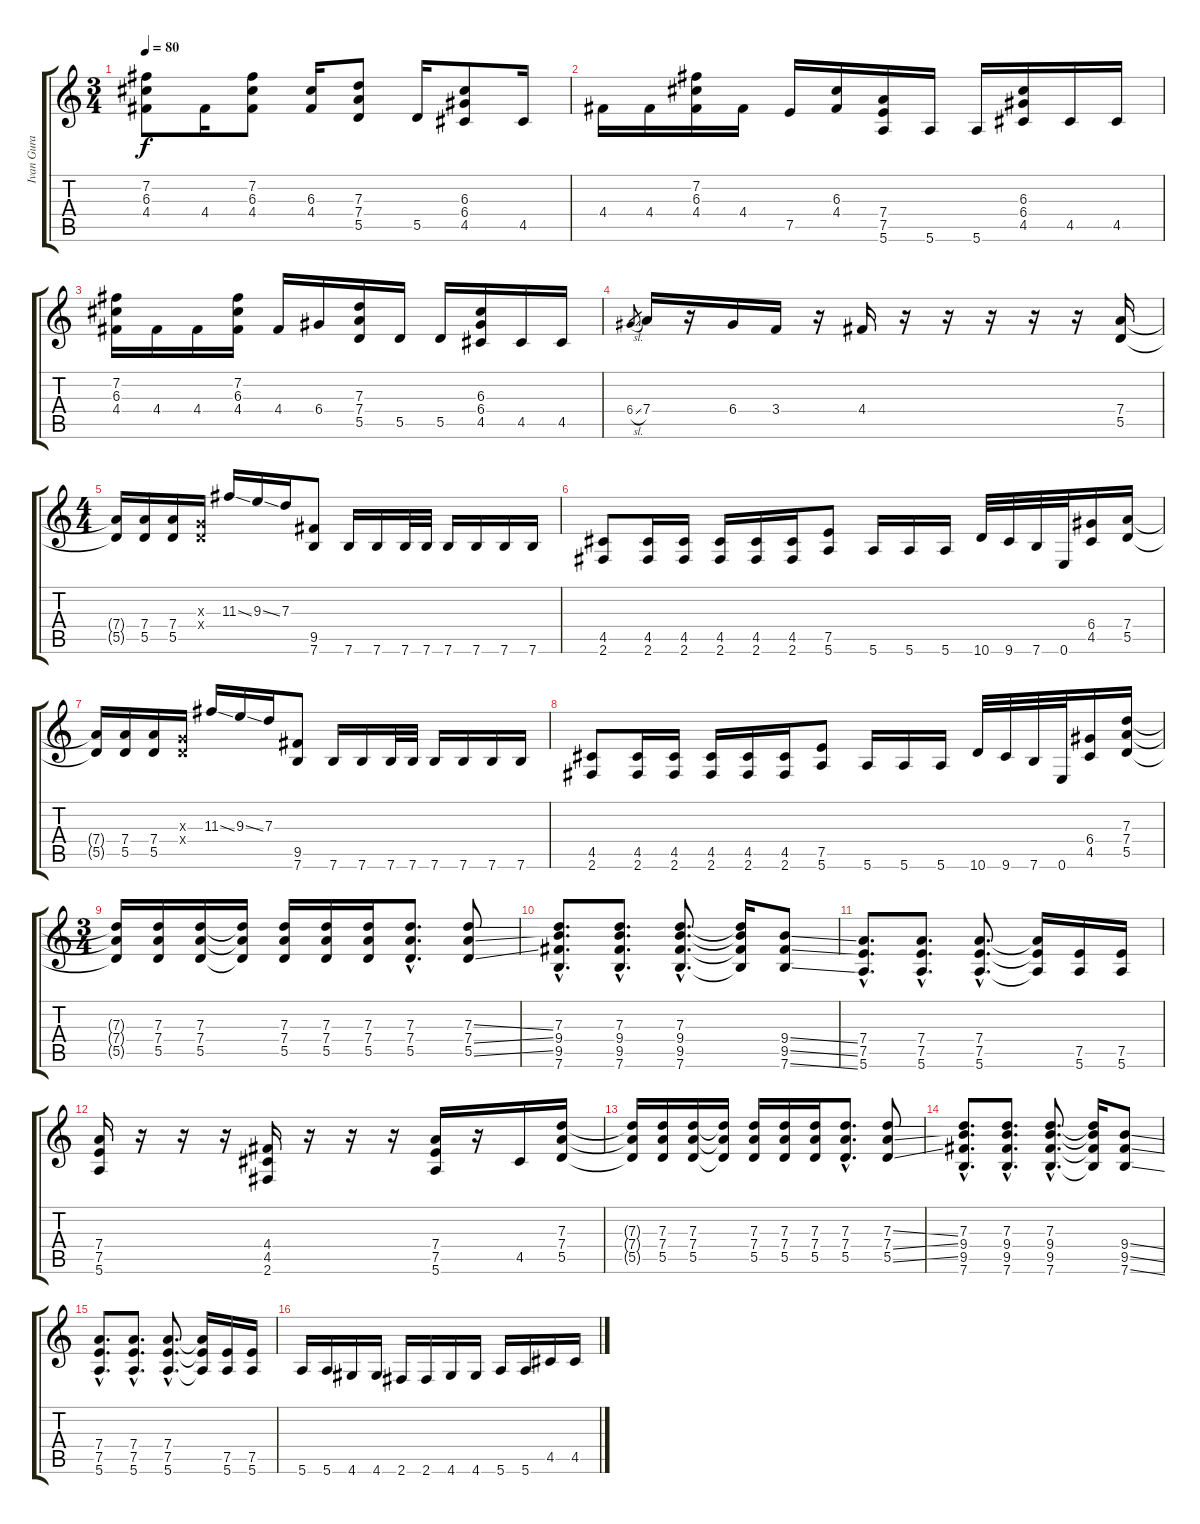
\track ("Ivan Gura" "Ivan Gura") {instrument overdrivenguitar}
\staff {score tabs}
\tuning (E4 B3 G3 D3 A2 E2) {hide}
\ts (3 4)
\tempo 80
\clef g2
\ks c
(7.2 6.3 4.4).8{dy f} 4.4.16 (7.2 6.3 4.4).8 (6.3 4.4).16 (7.3 7.4 5.5).8 5.5.16 (6.3 6.4 4.5).8 4.5.16 |
4.4.16 4.4.16 (7.2 6.3 4.4).16 4.4.16 7.5.16 (6.3 4.4).16 (7.4 7.5 5.6).16 5.6.16 5.6.16 (6.3 6.4 4.5).16 4.5.16 4.5.16 |
(7.2 6.3 4.4).16 4.4.16 4.4.16 (7.2 6.3 4.4).16 4.4.16 6.4.16 (7.3 7.4 5.5).16 5.5.16 5.5.16 (6.3 6.4 4.5).16 4.5.16 4.5.16 |
6.4{sl}.8{gr} 7.4.16 r.16 6.4.16 3.4.16 r.16 4.4.16 r.16 r.16 r.16 r.16 r.16 (7.4 5.5).16 |
\ts (4 4)
(7.4{t} 5.5{t}).16 (7.4 5.5).16 (7.4 5.5).16 (0.3{x} 0.4{x}).16 11.3{ss}.16 9.3{ss}.16 7.3.16 (9.5 7.6).8 7.6.16 7.6.16 7.6.32 7.6.32 7.6.16 7.6.16 7.6.16 7.6.16 |
(4.5 2.6).8 (4.5 2.6).16 (4.5 2.6).16 (4.5 2.6).16 (4.5 2.6).16 (4.5 2.6).16 (7.5 5.6).8 5.6.16 5.6.16 5.6.16 10.6.32 9.6.32 7.6.32 0.6.32 (6.4 4.5).16 (7.4 5.5).16 |
(7.4{t} 5.5{t}).16 (7.4 5.5).16 (7.4 5.5).16 (0.3{x} 0.4{x}).16 11.3{ss}.16 9.3{ss}.16 7.3.16 (9.5 7.6).8 7.6.16 7.6.16 7.6.32 7.6.32 7.6.16 7.6.16 7.6.16 7.6.16 |
(4.5 2.6).8 (4.5 2.6).16 (4.5 2.6).16 (4.5 2.6).16 (4.5 2.6).16 (4.5 2.6).16 (7.5 5.6).8 5.6.16 5.6.16 5.6.16 10.6.32 9.6.32 7.6.32 0.6.32 (6.4 4.5).16 (7.3 7.4 5.5).16 |
\ts (3 4)
(7.3{t} 7.4{t} 5.5{t}).16 (7.3 7.4 5.5).16 (7.3 7.4 5.5).16 (7.3{t} 7.4{t} 5.5{t}).16 (7.3 7.4 5.5).16 (7.3 7.4 5.5).16 (7.3 7.4 5.5).16 (7.3{hac} 7.4{hac} 5.5{hac}).8{d} (7.3{ss} 7.4{ss} 5.5{ss}).8 |
(7.3{hac} 9.4{hac} 9.5{hac} 7.6{hac}).8{d} (7.3{hac} 9.4{hac} 9.5{hac} 7.6{hac}).8{d} (7.3{hac} 9.4{hac} 9.5{hac} 7.6{hac}).8{d} (7.3{t} 9.4{t} 9.5{t} 7.6{t}).16 (9.4{ss} 9.5{ss} 7.6{ss}).8 |
(7.4{hac} 7.5{hac} 5.6{hac}).8{d} (7.4{hac} 7.5{hac} 5.6{hac}).8{d} (7.4{hac} 7.5{hac} 5.6{hac}).8{d} (7.4{t} 7.5{t} 5.6{t}).16 (7.5 5.6).16 (7.5 5.6).16 |
(7.4 7.5 5.6).16 r.16 r.16 r.16 (4.4 4.5 2.6).16 r.16 r.16 r.16 (7.4 7.5 5.6).16 r.16 4.5.16 (7.3 7.4 5.5).16 |
(7.3{t} 7.4{t} 5.5{t}).16 (7.3 7.4 5.5).16 (7.3 7.4 5.5).16 (7.3{t} 7.4{t} 5.5{t}).16 (7.3 7.4 5.5).16 (7.3 7.4 5.5).16 (7.3 7.4 5.5).16 (7.3{hac} 7.4{hac} 5.5{hac}).8{d} (7.3{ss} 7.4{ss} 5.5{ss}).8 |
(7.3{hac} 9.4{hac} 9.5{hac} 7.6{hac}).8{d} (7.3{hac} 9.4{hac} 9.5{hac} 7.6{hac}).8{d} (7.3{hac} 9.4{hac} 9.5{hac} 7.6{hac}).8{d} (7.3{t} 9.4{t} 9.5{t} 7.6{t}).16 (9.4{ss} 9.5{ss} 7.6{ss}).8 |
(7.4{hac} 7.5{hac} 5.6{hac}).8{d} (7.4{hac} 7.5{hac} 5.6{hac}).8{d} (7.4{hac} 7.5{hac} 5.6{hac}).8{d} (7.4{t} 7.5{t} 5.6{t}).16 (7.5 5.6).16 (7.5 5.6).16 |
5.6.16 5.6.16 4.6.16 4.6.16 2.6.16 2.6.16 4.6.16 4.6.16 5.6.16 5.6.16 4.5.16 4.5.16
